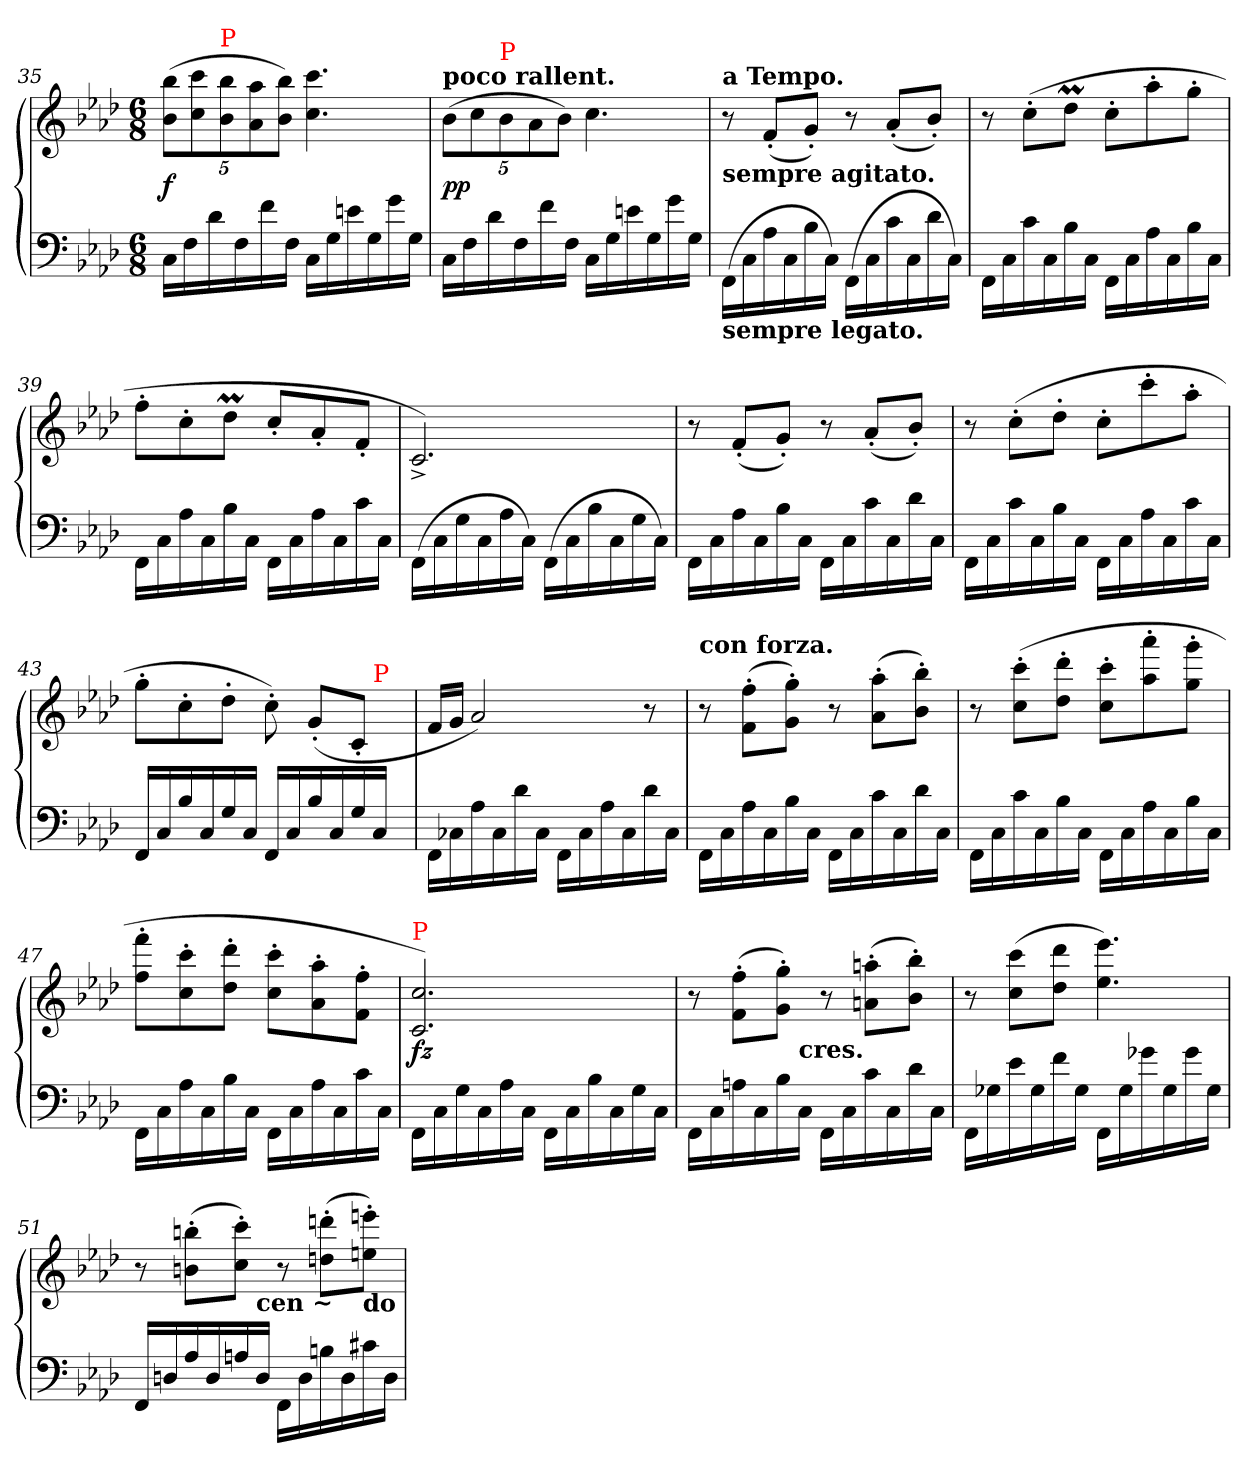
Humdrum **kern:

**kern	**kern	**dynam
*part1	*part1	*part1
*staff2	*staff1	*staff1/2
*clefF4	*clefG2	*
*k[b-e-a-d-]	*k[b-e-a-d-]	*
*f:	*f:	*
*M6/8	*M6/8	*
*	*Xbrackettup	*
=35	=35	=35
16CLL	(40%3b- 40%3bb-LL	f
16F	.	.
.	40%3cc 40%3ccc	.
16d-	.	.
!	!LO:TX:a:color=red:t=P	!
.	40%3b- 40%3bb-	.
16F	.	.
.	40%3a- 40%3aa-	.
16f	.	.
.	40%3b- 40%3bb-JJ)	.
16FJJ	.	.
16CLL	4.cc 4.ccc	.
16G	.	.
16en	.	.
16G	.	.
16g	.	.
16GJJ	.	.
=36	=36	=36
!	!LO:TX:a:B:t=poco rallent.	!
16CLL	(40%3b-LL	pp
16F	.	.
.	40%3cc	.
16d-	.	.
!	!LO:TX:a:color=red:t=P	!
.	40%3b-	.
16F	.	.
.	40%3a-	.
16f	.	.
.	40%3b-JJ)	.
16FJJ	.	.
16CLL	4.cc	.
16G	.	.
16en	.	.
16G	.	.
16g	.	.
16GJJ	.	.
=37	=37	=37
!	!LO:TX:a:B:t=a Tempo.	!
!	!LO:TX:b:B:t=sempre agitato.	!
!LO:TX:b:B:t=sempre legato.	!	!
(16FFLL	8r	.
16C	.	.
16A-	(8f'L	.
16C	.	.
16B-	8g'J)	.
16CJJ)	.	.
(16FFLL	8r	.
16C	.	.
16c	(8a-'L	.
16C	.	.
16d-	8b-'J)	.
16CJJ)	.	.
=38	=38	=38
16FFLL	8r	.
16C	.	.
16c	(>8cc'L	.
16C	.	.
16B-	8dd-MJ	.
16CJJ	.	.
16FFLL	8cc'L	.
16C	.	.
16A-	8aa-'	.
16C	.	.
16B-	8gg'J	.
16CJJ	.	.
=39	=39	=39
16FFLL	8ff'L	.
16C	.	.
16A-	8cc'	.
16C	.	.
16B-	8dd-MJ	.
16CJJ	.	.
16FFLL	8cc'L	.
16C	.	.
16A-	8a-'	.
16C	.	.
16c	8f'J	.
16CJJ	.	.
=40	=40	=40
(16FF\LL	2.c^>)	.
16C	.	.
16G	.	.
16C	.	.
16A-	.	.
16CJJ)	.	.
(16FFLL	.	.
16C	.	.
16B-	.	.
16C	.	.
16G	.	.
16CJJ)	.	.
=41	=41	=41
16FFLL	8r	.
16C	.	.
16A-	(8f'L	.
16C	.	.
16B-	8g'J)	.
16CJJ	.	.
16FFLL	8r	.
16C	.	.
16c	(8a-'L	.
16C	.	.
16d-	8b-'J)	.
16CJJ	.	.
=42	=42	=42
16FFLL	8r	.
16C	.	.
16c	(8cc'L	.
16C	.	.
16B-	8dd-'J	.
16CJJ	.	.
16FFLL	8cc'L	.
16C	.	.
16A-	8ccc'	.
16C	.	.
16c	8aa-'J	.
16CJJ	.	.
=43	=43	=43
*	*^	*
16FF/LL	8gg'L	2ryy	.
16C	.	.	.
16B-	8cc'	.	.
16C	.	.	.
16G	8dd-'J	.	.
16CJJ	.	.	.
16FF/LL	8cc')	.	.
16C/	.	.	.
16B-/	(>8g'L	8.ryy	.
16C/	.	.	.
16G/	8c'J	.	.
!	!	!LO:TX:a:color=red:t=P	!
16C/JJ	.	8ryy	.
16ryy	16ryy	.	.
*	*v	*v	*
=44	=44	=44
16FFLL	16fLL	.
16C-X	16gJJ	.
16A-	2a-)	.
16C-	.	.
16d-	.	.
16C-JJ	.	.
16FFLL	.	.
16C-	.	.
16A-	.	.
16C-	.	.
16d-	8r	.
16C-JJ	.	.
=45	=45	=45
!	!LO:TX:a:B:t=con forza.	!
16FFLL	8r	.
16C	.	.
16A-	(8f' 8ff'L	.
16C	.	.
16B-	8g' 8gg'J)	.
16CJJ	.	.
16FFLL	8r	.
16C	.	.
16c	(8a-' 8aa-'L	.
16C	.	.
16d-	8b-' 8bb-'J)	.
16CJJ	.	.
=46	=46	=46
16FFLL	8r	.
16C	.	.
16c	(8cc' 8ccc'L	.
16C	.	.
16B-	8dd-' 8ddd-'J	.
16CJJ	.	.
16FFLL	8cc' 8ccc'L	.
16C	.	.
16A-	8aa-' 8aaa-'	.
16C	.	.
16B-	8gg' 8ggg'J	.
16CJJ	.	.
=47	=47	=47
16FFLL	8ff' 8fff'L	.
16C	.	.
16A-	8cc' 8ccc'	.
16C	.	.
16B-	8dd-' 8ddd-'J	.
16CJJ	.	.
16FFLL	8cc' 8ccc'L	.
16C	.	.
16A-	8a-' 8aa-'	.
16C	.	.
16c	8f' 8ff'J	.
16CJJ	.	.
=48	=48	=48
!	!LO:TX:a:color=red:t=P	!
16FF\LL	2.c 2.cc)	fz
16C	.	.
16G	.	.
16C	.	.
16A-	.	.
16CJJ	.	.
16FFLL	.	.
16C	.	.
16B-	.	.
16C	.	.
16G	.	.
16CJJ	.	.
=49	=49	=49
*	*^	*
16FFLL	8r	4ryy	.
16C	.	.	.
16An	(8f' 8ff'L	.	.
16C	.	.	.
16B-	8g' 8gg'J)	16ryy	.
!	!	!LO:TX:c:B:t=cres.	!
16CJJ	.	4..ryy	.
16FFLL	8r	.	.
16C	.	.	.
16c	(8an' 8aan'L	.	.
16C	.	.	.
16d-	8b-' 8bb-'J)	.	.
16CJJ	.	.	.
*	*v	*v	*
=50	=50	=50
16FFLL	8r	.
16G-X	.	.
16e-	(8cc 8cccL	.
16G-	.	.
16f	8dd- 8ddd-J	.
16G-JJ	.	.
16FFLL	4.ee- 4.eee-)	.
16G-	.	.
16g-X	.	.
16G-	.	.
16g-	.	.
16G-JJ	.	.
=51	=51	=51
!	!LO:TX:b:B:t=cres ~	!
*	*^	*
16FFLL	8r	4ryy	.
16Dn	.	.	.
16A-	(8bn' 8bbn'L	.	.
16D	.	.	.
16An	8cc' 8ccc'J)	16ryy	.
!	!	!LO:TX:b:B:t=cen ~	!
16DJJ	.	4..ryy	.
16FFLL	8r	.	.
16D	.	.	.
16Bn	(8ddn' 8dddn'L	.	.
16D	.	.	.
!	!LO:TX:b:B:t=do	!	!
16c#X	8een' 8eeen'J)	.	.
16DJJ	.	.	.
*	*v	*v	*
=	=	=
*-	*-	*-
